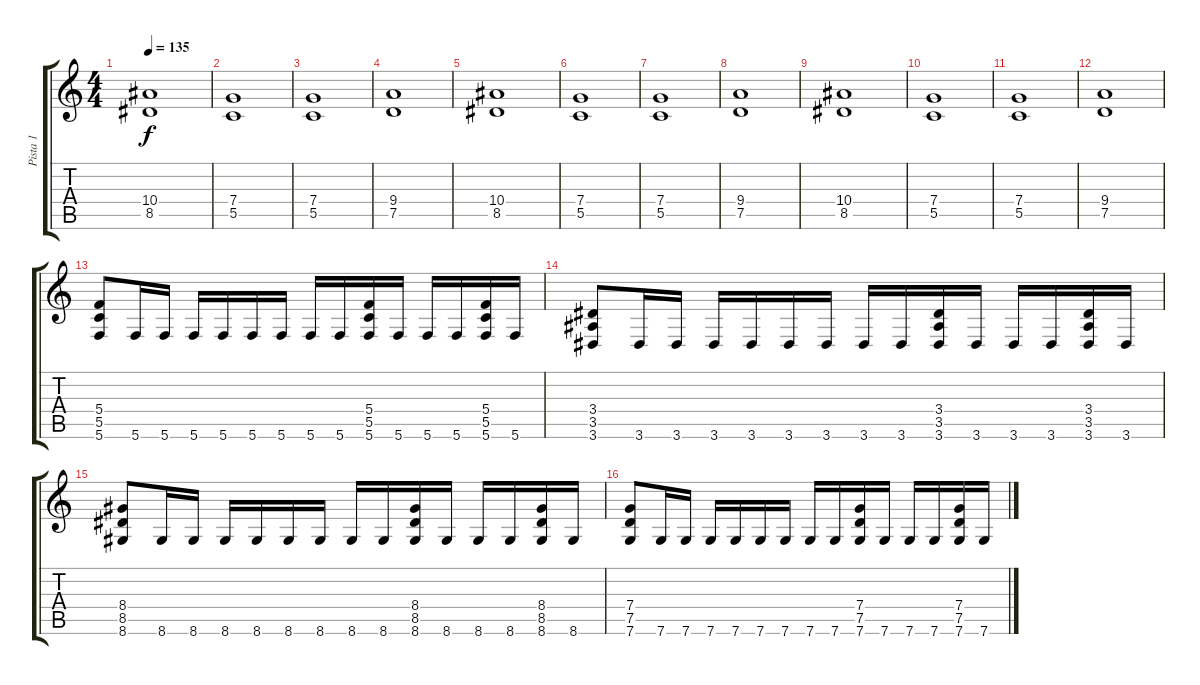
\track ("Pista 1" "Pista 1") {instrument distortionguitar}
\staff {score tabs}
\tuning (D4 A3 F3 C3 G2 C2) {hide}
\ts (4 4)
\tempo 135
\clef g2
\ks c
(10.4 8.5).1{dy f} |
(7.4 5.5).1 |
(7.4 5.5).1 |
(9.4 7.5).1 |
(10.4 8.5).1 |
(7.4 5.5).1 |
(7.4 5.5).1 |
(9.4 7.5).1 |
(10.4 8.5).1 |
(7.4 5.5).1 |
(7.4 5.5).1 |
(9.4 7.5).1 |
(5.4 5.5 5.6).8 5.6.16 5.6.16 5.6.16 5.6.16 5.6.16 5.6.16 5.6.16 5.6.16 (5.4 5.5 5.6).16 5.6.16 5.6.16 5.6.16 (5.4 5.5 5.6).16 5.6.16 |
(3.4 3.5 3.6).8 3.6.16 3.6.16 3.6.16 3.6.16 3.6.16 3.6.16 3.6.16 3.6.16 (3.4 3.5 3.6).16 3.6.16 3.6.16 3.6.16 (3.4 3.5 3.6).16 3.6.16 |
(8.4 8.5 8.6).8 8.6.16 8.6.16 8.6.16 8.6.16 8.6.16 8.6.16 8.6.16 8.6.16 (8.4 8.5 8.6).16 8.6.16 8.6.16 8.6.16 (8.4 8.5 8.6).16 8.6.16 |
(7.4 7.5 7.6).8 7.6.16 7.6.16 7.6.16 7.6.16 7.6.16 7.6.16 7.6.16 7.6.16 (7.4 7.5 7.6).16 7.6.16 7.6.16 7.6.16 (7.4 7.5 7.6).16 7.6.16
